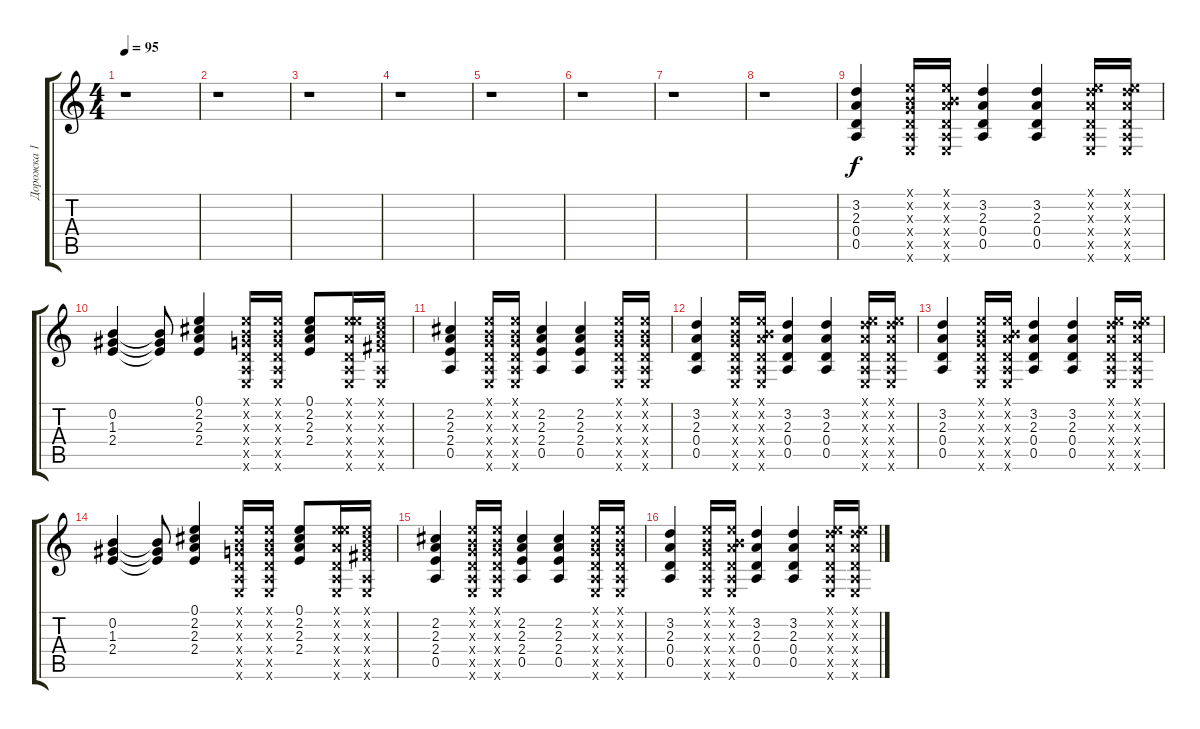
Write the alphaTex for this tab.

\track ("Дорожка 1" "Дорожка 1") {instrument distortionguitar}
\staff {score tabs}
\tuning (E4 B3 G3 D3 A2 E2) {hide}
\ts (4 4)
\tempo 95
\clef g2
\ks c
r.1{dy f} |
r.1 |
r.1 |
r.1 |
r.1 |
r.1 |
r.1 |
r.1 |
(3.2 2.3 0.4 0.5).4 (0.1{x} 0.2{x} 0.3{x} 0.4{x} 0.5{x} 0.6{x}).16 (0.1{x} 0.2{x} 2.3{x} 0.4{x} 0.5{x} 0.6{x}).16 (3.2 2.3 0.4 0.5).4 (3.2 2.3 0.4 0.5).4 (0.1{x} 3.2{x} 2.3{x} 0.4{x} 0.5{x} 0.6{x}).16 (0.1{x} 3.2{x} 2.3{x} 0.4{x} 0.5{x} 0.6{x}).16 |
(0.2 1.3 2.4).4 (0.2{t} 1.3{t} 2.4{t}).8 (0.1 2.2 2.3 2.4).4 (0.1{x} 0.2{x} 0.3{x} 0.4{x} 0.5{x} 0.6{x}).16 (0.1{x} 0.2{x} 0.3{x} 0.4{x} 0.5{x} 0.6{x}).16 (0.1 2.2 2.3 2.4).8 (0.1{x} 5.2{x} 2.3{x} 0.4{x} 0.5{x} 0.6{x}).16 (0.1{x} 2.2{x} 2.3{x} 4.4{x} 0.5{x} 0.6{x}).16 |
(2.2 2.3 2.4 0.5).4 (0.1{x} 0.2{x} 0.3{x} 0.4{x} 0.5{x} 0.6{x}).16 (0.1{x} 0.2{x} 0.3{x} 0.4{x} 0.5{x} 0.6{x}).16 (2.2 2.3 2.4 0.5).4 (2.2 2.3 2.4 0.5).4 (0.1{x} 0.2{x} 0.3{x} 0.4{x} 0.5{x} 0.6{x}).16 (0.1{x} 0.2{x} 0.3{x} 0.4{x} 0.5{x} 0.6{x}).16 |
(3.2 2.3 0.4 0.5).4 (0.1{x} 0.2{x} 0.3{x} 0.4{x} 0.5{x} 0.6{x}).16 (0.1{x} 0.2{x} 2.3{x} 0.4{x} 0.5{x} 0.6{x}).16 (3.2 2.3 0.4 0.5).4 (3.2 2.3 0.4 0.5).4 (0.1{x} 3.2{x} 2.3{x} 0.4{x} 0.5{x} 0.6{x}).16 (0.1{x} 3.2{x} 2.3{x} 0.4{x} 0.5{x} 0.6{x}).16 |
(3.2 2.3 0.4 0.5).4 (0.1{x} 0.2{x} 0.3{x} 0.4{x} 0.5{x} 0.6{x}).16 (0.1{x} 0.2{x} 2.3{x} 0.4{x} 0.5{x} 0.6{x}).16 (3.2 2.3 0.4 0.5).4 (3.2 2.3 0.4 0.5).4 (0.1{x} 3.2{x} 2.3{x} 0.4{x} 0.5{x} 0.6{x}).16 (0.1{x} 3.2{x} 2.3{x} 0.4{x} 0.5{x} 0.6{x}).16 |
(0.2 1.3 2.4).4 (0.2{t} 1.3{t} 2.4{t}).8 (0.1 2.2 2.3 2.4).4 (0.1{x} 0.2{x} 0.3{x} 0.4{x} 0.5{x} 0.6{x}).16 (0.1{x} 0.2{x} 0.3{x} 0.4{x} 0.5{x} 0.6{x}).16 (0.1 2.2 2.3 2.4).8 (0.1{x} 5.2{x} 2.3{x} 0.4{x} 0.5{x} 0.6{x}).16 (0.1{x} 2.2{x} 2.3{x} 4.4{x} 0.5{x} 0.6{x}).16 |
(2.2 2.3 2.4 0.5).4 (0.1{x} 0.2{x} 0.3{x} 0.4{x} 0.5{x} 0.6{x}).16 (0.1{x} 0.2{x} 0.3{x} 0.4{x} 0.5{x} 0.6{x}).16 (2.2 2.3 2.4 0.5).4 (2.2 2.3 2.4 0.5).4 (0.1{x} 0.2{x} 0.3{x} 0.4{x} 0.5{x} 0.6{x}).16 (0.1{x} 0.2{x} 0.3{x} 0.4{x} 0.5{x} 0.6{x}).16 |
(3.2 2.3 0.4 0.5).4 (0.1{x} 0.2{x} 0.3{x} 0.4{x} 0.5{x} 0.6{x}).16 (0.1{x} 0.2{x} 2.3{x} 0.4{x} 0.5{x} 0.6{x}).16 (3.2 2.3 0.4 0.5).4 (3.2 2.3 0.4 0.5).4 (0.1{x} 3.2{x} 2.3{x} 0.4{x} 0.5{x} 0.6{x}).16 (0.1{x} 3.2{x} 2.3{x} 0.4{x} 0.5{x} 0.6{x}).16
